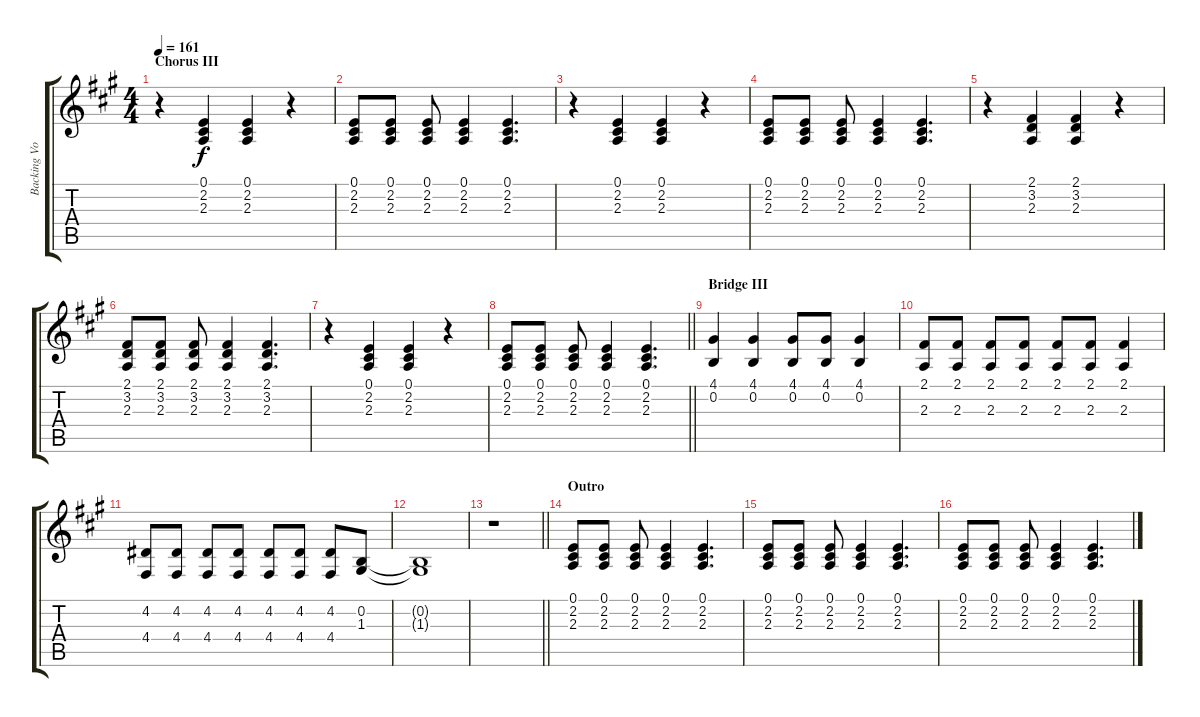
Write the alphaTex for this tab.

\track ("Backing Vocals" "Backing Vo") {instrument sopranosax}
\staff {score tabs}
\tuning (E4 B3 G3 D3 A2 E2) {hide}
\ts (4 4)
\section ("" "Chorus III")
\tempo 161
\clef g2
\ks a
r.4{dy f} (0.1 2.2 2.3).4 (0.1 2.2 2.3).4 r.4 |
(0.1 2.2 2.3).8 (0.1 2.2 2.3).8 (0.1 2.2 2.3).8 (0.1 2.2 2.3).4 (0.1 2.2 2.3).4{d} |
r.4 (0.1 2.2 2.3).4 (0.1 2.2 2.3).4 r.4 |
(0.1 2.2 2.3).8 (0.1 2.2 2.3).8 (0.1 2.2 2.3).8 (0.1 2.2 2.3).4 (0.1 2.2 2.3).4{d} |
r.4 (2.1 3.2 2.3).4 (2.1 3.2 2.3).4 r.4 |
(2.1 3.2 2.3).8 (2.1 3.2 2.3).8 (2.1 3.2 2.3).8 (2.1 3.2 2.3).4 (2.1 3.2 2.3).4{d} |
r.4 (0.1 2.2 2.3).4 (0.1 2.2 2.3).4 r.4 |
\barLineRight lightlight
(0.1 2.2 2.3).8 (0.1 2.2 2.3).8 (0.1 2.2 2.3).8 (0.1 2.2 2.3).4 (0.1 2.2 2.3).4{d} |
\section ("" "Bridge III")
(4.1 0.2).4 (4.1 0.2).4 (4.1 0.2).8 (4.1 0.2).8 (4.1 0.2).4 |
(2.1 2.3).8 (2.1 2.3).8 (2.1 2.3).8 (2.1 2.3).8 (2.1 2.3).8 (2.1 2.3).8 (2.1 2.3).4 |
(4.2 4.4).8 (4.2 4.4).8 (4.2 4.4).8 (4.2 4.4).8 (4.2 4.4).8 (4.2 4.4).8 (4.2 4.4).8 (0.2 1.3).8 |
(0.2{t} 1.3{t}).1 |
\barLineRight lightlight
r.1 |
\section ("" "Outro")
(0.1 2.2 2.3).8 (0.1 2.2 2.3).8 (0.1 2.2 2.3).8 (0.1 2.2 2.3).4 (0.1 2.2 2.3).4{d} |
(0.1 2.2 2.3).8 (0.1 2.2 2.3).8 (0.1 2.2 2.3).8 (0.1 2.2 2.3).4 (0.1 2.2 2.3).4{d} |
(0.1 2.2 2.3).8 (0.1 2.2 2.3).8 (0.1 2.2 2.3).8 (0.1 2.2 2.3).4 (0.1 2.2 2.3).4{d}
